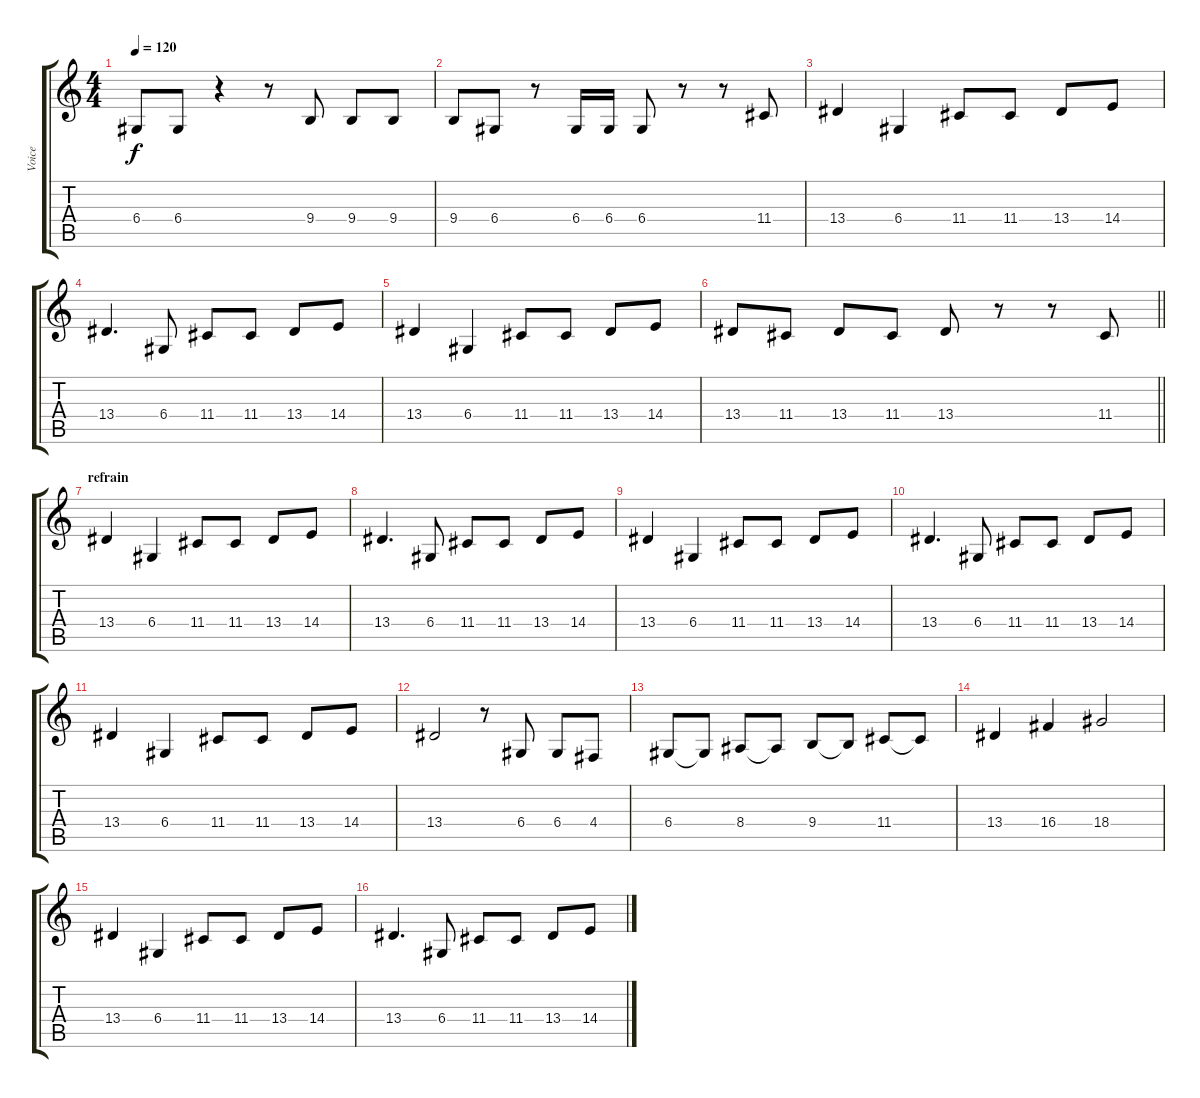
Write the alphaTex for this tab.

\track ("Voice" "Voice") {instrument lead1square}
\staff {score tabs}
\tuning (E4 B3 G3 D3 A2 E2) {hide}
\ts (4 4)
\tempo 120
\clef g2
\ks c
6.4.8{dy f} 6.4.8 r.4 r.8 9.4.8 9.4.8 9.4.8 |
9.4.8 6.4.8 r.8 6.4.16 6.4.16 6.4.8 r.8 r.8 11.4.8 |
13.4.4 6.4.4 11.4.8 11.4.8 13.4.8 14.4.8 |
13.4.4{d} 6.4.8 11.4.8 11.4.8 13.4.8 14.4.8 |
13.4.4 6.4.4 11.4.8 11.4.8 13.4.8 14.4.8 |
\barLineRight lightlight
13.4.8 11.4.8 13.4.8 11.4.8 13.4.8 r.8 r.8 11.4.8 |
\section ("" "refrain")
13.4.4 6.4.4 11.4.8 11.4.8 13.4.8 14.4.8 |
13.4.4{d} 6.4.8 11.4.8 11.4.8 13.4.8 14.4.8 |
13.4.4 6.4.4 11.4.8 11.4.8 13.4.8 14.4.8 |
13.4.4{d} 6.4.8 11.4.8 11.4.8 13.4.8 14.4.8 |
13.4.4 6.4.4 11.4.8 11.4.8 13.4.8 14.4.8 |
13.4.2 r.8 6.4.8 6.4.8 4.4.8 |
6.4.8 6.4{t}.8 8.4.8 8.4{t}.8 9.4.8 9.4{t}.8 11.4.8 11.4{t}.8 |
13.4.4 16.4.4 18.4.2 |
13.4.4 6.4.4 11.4.8 11.4.8 13.4.8 14.4.8 |
13.4.4{d} 6.4.8 11.4.8 11.4.8 13.4.8 14.4.8
